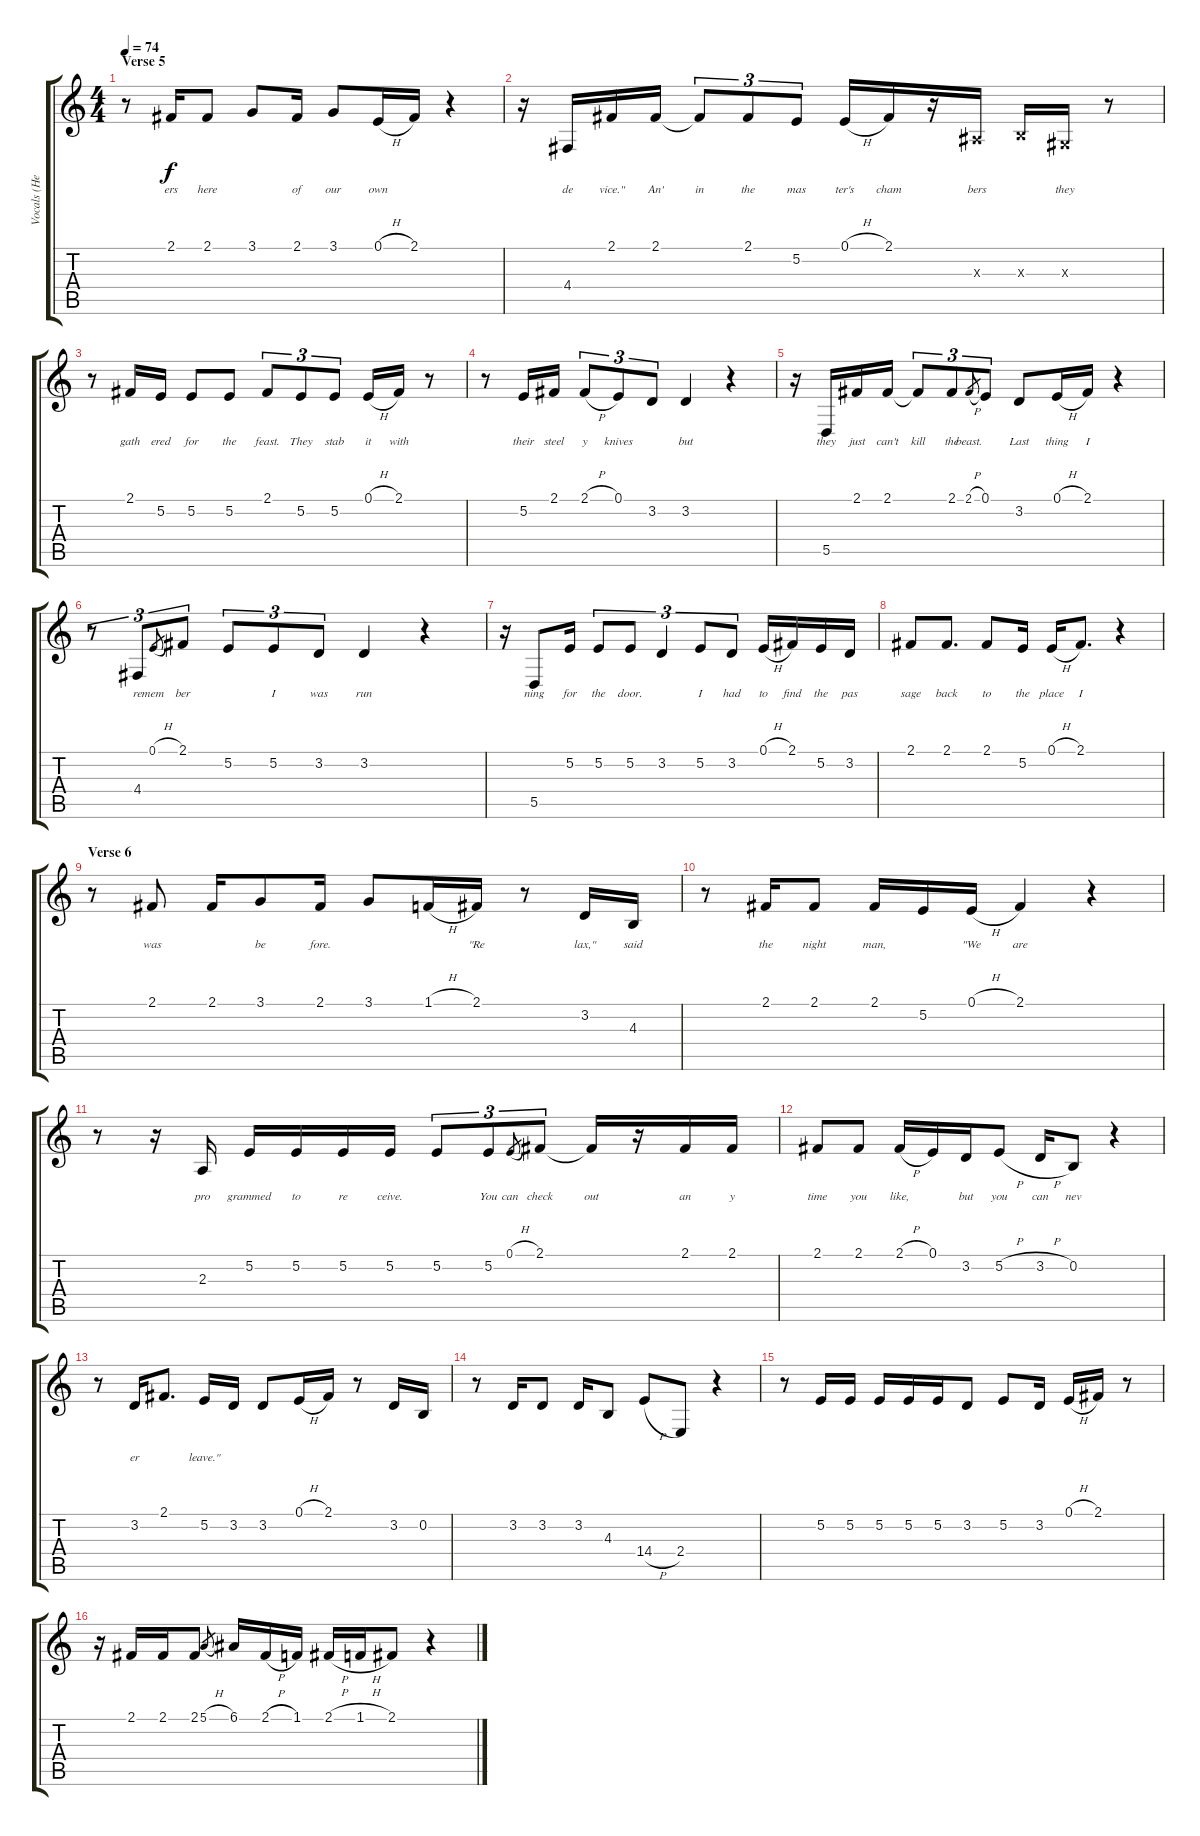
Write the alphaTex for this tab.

\track ("Vocals (Henley)" "Vocals (He") {instrument tenorsax}
\staff {score tabs}
\tuning (E4 B3 G3 D3 A2 E2) {hide}
\ts (4 4)
\section ("" "Verse 5")
\tempo 74
\clef g2
\ks c
r.8{dy f} 2.1.16{lyrics (0 "ers") lyrics (1 "") lyrics (2 "") lyrics (3 "") lyrics (4 "")} 2.1.8{lyrics (0 "here") lyrics (1 "") lyrics (2 "") lyrics (3 "") lyrics (4 "")} 3.1.8{lyrics (0 "") lyrics (1 "") lyrics (2 "") lyrics (3 "") lyrics (4 "")} 2.1.16{lyrics (0 "of") lyrics (1 "") lyrics (2 "") lyrics (3 "") lyrics (4 "")} 3.1.8{lyrics (0 "our") lyrics (1 "") lyrics (2 "") lyrics (3 "") lyrics (4 "")} 0.1{h}.16{lyrics (0 "own") lyrics (1 "") lyrics (2 "") lyrics (3 "") lyrics (4 "")} 2.1.16{lyrics (0 "") lyrics (1 "") lyrics (2 "") lyrics (3 "") lyrics (4 "")} r.4 |
r.16 4.4.16{lyrics (0 "de") lyrics (1 "") lyrics (2 "") lyrics (3 "") lyrics (4 "")} 2.1.16{lyrics (0 "vice.\"") lyrics (1 "") lyrics (2 "") lyrics (3 "") lyrics (4 "")} 2.1.16{lyrics (0 "An'") lyrics (1 "") lyrics (2 "") lyrics (3 "") lyrics (4 "")} 2.1{t}.8{tu (3 2) lyrics (0 "in") lyrics (1 "") lyrics (2 "") lyrics (3 "") lyrics (4 "")} 2.1.8{tu (3 2) lyrics (0 "the") lyrics (1 "") lyrics (2 "") lyrics (3 "") lyrics (4 "")} 5.2.8{tu (3 2) lyrics (0 "mas") lyrics (1 "") lyrics (2 "") lyrics (3 "") lyrics (4 "")} 0.1{h}.16{lyrics (0 "ter's") lyrics (1 "") lyrics (2 "") lyrics (3 "") lyrics (4 "")} 2.1.16{lyrics (0 "cham") lyrics (1 "") lyrics (2 "") lyrics (3 "") lyrics (4 "")} r.16 3.3{x}.16{lyrics (0 "bers") lyrics (1 "") lyrics (2 "") lyrics (3 "") lyrics (4 "")} 4.3{x}.16{lyrics (0 "") lyrics (1 "") lyrics (2 "") lyrics (3 "") lyrics (4 "")} 1.3{x}.16{lyrics (0 "they") lyrics (1 "") lyrics (2 "") lyrics (3 "") lyrics (4 "")} r.8 |
r.8 2.1.16{lyrics (0 "gath") lyrics (1 "") lyrics (2 "") lyrics (3 "") lyrics (4 "")} 5.2.16{lyrics (0 "ered") lyrics (1 "") lyrics (2 "") lyrics (3 "") lyrics (4 "")} 5.2.8{lyrics (0 "for") lyrics (1 "") lyrics (2 "") lyrics (3 "") lyrics (4 "")} 5.2.8{lyrics (0 "the") lyrics (1 "") lyrics (2 "") lyrics (3 "") lyrics (4 "")} 2.1.8{tu (3 2) lyrics (0 "feast.") lyrics (1 "") lyrics (2 "") lyrics (3 "") lyrics (4 "")} 5.2.8{tu (3 2) lyrics (0 "They") lyrics (1 "") lyrics (2 "") lyrics (3 "") lyrics (4 "")} 5.2.8{tu (3 2) lyrics (0 "stab") lyrics (1 "") lyrics (2 "") lyrics (3 "") lyrics (4 "")} 0.1{h}.16{lyrics (0 "it") lyrics (1 "") lyrics (2 "") lyrics (3 "") lyrics (4 "")} 2.1.16{lyrics (0 "with") lyrics (1 "") lyrics (2 "") lyrics (3 "") lyrics (4 "")} r.8 |
r.8 5.2.16{lyrics (0 "their") lyrics (1 "") lyrics (2 "") lyrics (3 "") lyrics (4 "")} 2.1.16{lyrics (0 "steel") lyrics (1 "") lyrics (2 "") lyrics (3 "") lyrics (4 "")} 2.1{h}.8{tu (3 2) lyrics (0 "y") lyrics (1 "") lyrics (2 "") lyrics (3 "") lyrics (4 "")} 0.1.8{tu (3 2) lyrics (0 "knives") lyrics (1 "") lyrics (2 "") lyrics (3 "") lyrics (4 "")} 3.2.8{tu (3 2) lyrics (0 "") lyrics (1 "") lyrics (2 "") lyrics (3 "") lyrics (4 "")} 3.2.4{lyrics (0 "but") lyrics (1 "") lyrics (2 "") lyrics (3 "") lyrics (4 "")} r.4 |
r.16 5.5.16{lyrics (0 "they") lyrics (1 "") lyrics (2 "") lyrics (3 "") lyrics (4 "")} 2.1.16{lyrics (0 "just") lyrics (1 "") lyrics (2 "") lyrics (3 "") lyrics (4 "")} 2.1.16{lyrics (0 "can't") lyrics (1 "") lyrics (2 "") lyrics (3 "") lyrics (4 "")} 2.1{t}.8{tu (3 2) lyrics (0 "kill") lyrics (1 "") lyrics (2 "") lyrics (3 "") lyrics (4 "")} 2.1.8{tu (3 2) lyrics (0 "the") lyrics (1 "") lyrics (2 "") lyrics (3 "") lyrics (4 "")} 2.1{h}.8{lyrics (0 "beast.") lyrics (1 "") lyrics (2 "") lyrics (3 "") lyrics (4 "") gr} 0.1.8{tu (3 2) lyrics (0 "") lyrics (1 "") lyrics (2 "") lyrics (3 "") lyrics (4 "")} 3.2.8{lyrics (0 "Last") lyrics (1 "") lyrics (2 "") lyrics (3 "") lyrics (4 "")} 0.1{h}.16{lyrics (0 "thing") lyrics (1 "") lyrics (2 "") lyrics (3 "") lyrics (4 "")} 2.1.16{lyrics (0 "I") lyrics (1 "") lyrics (2 "") lyrics (3 "") lyrics (4 "")} r.4 |
r.8{tu (3 2)} 4.4.8{tu (3 2) lyrics (0 "re") lyrics (1 "") lyrics (2 "") lyrics (3 "") lyrics (4 "")} 0.1{h}.8{lyrics (0 "mem") lyrics (1 "") lyrics (2 "") lyrics (3 "") lyrics (4 "") gr} 2.1.8{tu (3 2) lyrics (0 "ber") lyrics (1 "") lyrics (2 "") lyrics (3 "") lyrics (4 "")} 5.2.8{tu (3 2) lyrics (0 "") lyrics (1 "") lyrics (2 "") lyrics (3 "") lyrics (4 "")} 5.2.8{tu (3 2) lyrics (0 "I") lyrics (1 "") lyrics (2 "") lyrics (3 "") lyrics (4 "")} 3.2.8{tu (3 2) lyrics (0 "was") lyrics (1 "") lyrics (2 "") lyrics (3 "") lyrics (4 "")} 3.2.4{lyrics (0 "run") lyrics (1 "") lyrics (2 "") lyrics (3 "") lyrics (4 "")} r.4 |
r.16 5.5.8{lyrics (0 "ning") lyrics (1 "") lyrics (2 "") lyrics (3 "") lyrics (4 "")} 5.2.16{lyrics (0 "for") lyrics (1 "") lyrics (2 "") lyrics (3 "") lyrics (4 "")} 5.2.8{tu (3 2) lyrics (0 "the") lyrics (1 "") lyrics (2 "") lyrics (3 "") lyrics (4 "")} 5.2.8{tu (3 2) lyrics (0 "door.") lyrics (1 "") lyrics (2 "") lyrics (3 "") lyrics (4 "")} 3.2.4{tu (3 2) lyrics (0 "") lyrics (1 "") lyrics (2 "") lyrics (3 "") lyrics (4 "")} 5.2.8{tu (3 2) lyrics (0 "I") lyrics (1 "") lyrics (2 "") lyrics (3 "") lyrics (4 "")} 3.2.8{tu (3 2) lyrics (0 "had") lyrics (1 "") lyrics (2 "") lyrics (3 "") lyrics (4 "")} 0.1{h}.16{lyrics (0 "to") lyrics (1 "") lyrics (2 "") lyrics (3 "") lyrics (4 "")} 2.1.16{lyrics (0 "find") lyrics (1 "") lyrics (2 "") lyrics (3 "") lyrics (4 "")} 5.2.16{lyrics (0 "the") lyrics (1 "") lyrics (2 "") lyrics (3 "") lyrics (4 "")} 3.2.16{lyrics (0 "pas") lyrics (1 "") lyrics (2 "") lyrics (3 "") lyrics (4 "")} |
2.1.8{lyrics (0 "sage") lyrics (1 "") lyrics (2 "") lyrics (3 "") lyrics (4 "")} 2.1.8{d lyrics (0 "back") lyrics (1 "") lyrics (2 "") lyrics (3 "") lyrics (4 "")} 2.1.8{lyrics (0 "to") lyrics (1 "") lyrics (2 "") lyrics (3 "") lyrics (4 "")} 5.2.16{lyrics (0 "the") lyrics (1 "") lyrics (2 "") lyrics (3 "") lyrics (4 "")} 0.1{h}.16{lyrics (0 "place") lyrics (1 "") lyrics (2 "") lyrics (3 "") lyrics (4 "")} 2.1.8{d lyrics (0 "I") lyrics (1 "") lyrics (2 "") lyrics (3 "") lyrics (4 "")} r.4 |
\section ("" "Verse 6")
r.8 2.1.8{lyrics (0 "was") lyrics (1 "") lyrics (2 "") lyrics (3 "") lyrics (4 "")} 2.1.16{lyrics (0 "") lyrics (1 "") lyrics (2 "") lyrics (3 "") lyrics (4 "")} 3.1.8{lyrics (0 "be") lyrics (1 "") lyrics (2 "") lyrics (3 "") lyrics (4 "")} 2.1.16{lyrics (0 "fore.") lyrics (1 "") lyrics (2 "") lyrics (3 "") lyrics (4 "")} 3.1.8{lyrics (0 "") lyrics (1 "") lyrics (2 "") lyrics (3 "") lyrics (4 "")} 1.1{h}.16{lyrics (0 "") lyrics (1 "") lyrics (2 "") lyrics (3 "") lyrics (4 "")} 2.1.16{lyrics (0 "\"Re") lyrics (1 "") lyrics (2 "") lyrics (3 "") lyrics (4 "")} r.8 3.2.16{lyrics (0 "lax,\"") lyrics (1 "") lyrics (2 "") lyrics (3 "") lyrics (4 "")} 4.3.16{lyrics (0 "said") lyrics (1 "") lyrics (2 "") lyrics (3 "") lyrics (4 "")} |
r.8 2.1.16{lyrics (0 "the") lyrics (1 "") lyrics (2 "") lyrics (3 "") lyrics (4 "")} 2.1.8{lyrics (0 "night") lyrics (1 "") lyrics (2 "") lyrics (3 "") lyrics (4 "")} 2.1.16{lyrics (0 "man,") lyrics (1 "") lyrics (2 "") lyrics (3 "") lyrics (4 "")} 5.2.16{lyrics (0 "") lyrics (1 "") lyrics (2 "") lyrics (3 "") lyrics (4 "")} 0.1{h}.16{lyrics (0 "\"We") lyrics (1 "") lyrics (2 "") lyrics (3 "") lyrics (4 "")} 2.1.4{lyrics (0 "are") lyrics (1 "") lyrics (2 "") lyrics (3 "") lyrics (4 "")} r.4 |
r.8 r.16 2.3.16{lyrics (0 "pro") lyrics (1 "") lyrics (2 "") lyrics (3 "") lyrics (4 "")} 5.2.16{lyrics (0 "grammed") lyrics (1 "") lyrics (2 "") lyrics (3 "") lyrics (4 "")} 5.2.16{lyrics (0 "to") lyrics (1 "") lyrics (2 "") lyrics (3 "") lyrics (4 "")} 5.2.16{lyrics (0 "re") lyrics (1 "") lyrics (2 "") lyrics (3 "") lyrics (4 "")} 5.2.16{lyrics (0 "ceive.") lyrics (1 "") lyrics (2 "") lyrics (3 "") lyrics (4 "")} 5.2.8{tu (3 2) lyrics (0 "") lyrics (1 "") lyrics (2 "") lyrics (3 "") lyrics (4 "")} 5.2.8{tu (3 2) lyrics (0 "You") lyrics (1 "") lyrics (2 "") lyrics (3 "") lyrics (4 "")} 0.1{h}.8{lyrics (0 "can") lyrics (1 "") lyrics (2 "") lyrics (3 "") lyrics (4 "") gr} 2.1.8{tu (3 2) lyrics (0 "check") lyrics (1 "") lyrics (2 "") lyrics (3 "") lyrics (4 "")} 2.1{t}.16{lyrics (0 "out") lyrics (1 "") lyrics (2 "") lyrics (3 "") lyrics (4 "")} r.16 2.1.16{lyrics (0 "an") lyrics (1 "") lyrics (2 "") lyrics (3 "") lyrics (4 "")} 2.1.16{lyrics (0 "y") lyrics (1 "") lyrics (2 "") lyrics (3 "") lyrics (4 "")} |
2.1.8{lyrics (0 "time") lyrics (1 "") lyrics (2 "") lyrics (3 "") lyrics (4 "")} 2.1.8{lyrics (0 "you") lyrics (1 "") lyrics (2 "") lyrics (3 "") lyrics (4 "")} 2.1{h}.16{lyrics (0 "like,") lyrics (1 "") lyrics (2 "") lyrics (3 "") lyrics (4 "")} 0.1.16{lyrics (0 "") lyrics (1 "") lyrics (2 "") lyrics (3 "") lyrics (4 "")} 3.2.16{lyrics (0 "but") lyrics (1 "") lyrics (2 "") lyrics (3 "") lyrics (4 "")} 5.2{h}.8{lyrics (0 "you") lyrics (1 "") lyrics (2 "") lyrics (3 "") lyrics (4 "")} 3.2{h}.16{lyrics (0 "can") lyrics (1 "") lyrics (2 "") lyrics (3 "") lyrics (4 "")} 0.2.8{lyrics (0 "nev") lyrics (1 "") lyrics (2 "") lyrics (3 "") lyrics (4 "")} r.4 |
r.8 3.2.16{lyrics (0 "er") lyrics (1 "") lyrics (2 "") lyrics (3 "") lyrics (4 "")} 2.1.8{d lyrics (0 "") lyrics (1 "") lyrics (2 "") lyrics (3 "") lyrics (4 "")} 5.2.16{lyrics (0 "leave.\"") lyrics (1 "") lyrics (2 "") lyrics (3 "") lyrics (4 "")} 3.2.16{lyrics (0 "") lyrics (1 "") lyrics (2 "") lyrics (3 "") lyrics (4 "")} 3.2.8{lyrics (0 "") lyrics (1 "") lyrics (2 "") lyrics (3 "") lyrics (4 "")} 0.1{h}.16 2.1.16 r.8 3.2.16 0.2.16 |
r.8 3.2.16 3.2.8 3.2.16 4.3.8 14.4{h}.8 2.4.8 r.4 |
r.8 5.2.16 5.2.16 5.2.16 5.2.16 5.2.16 3.2.8 5.2.8 3.2.16 0.1{h}.16 2.1.16 r.8 |
r.16 2.1.16 2.1.16 2.1.8 5.1{h}.8{gr} 6.1.16 2.1{h}.16 1.1.16 2.1{h}.16 1.1{h}.16 2.1.8 r.4
